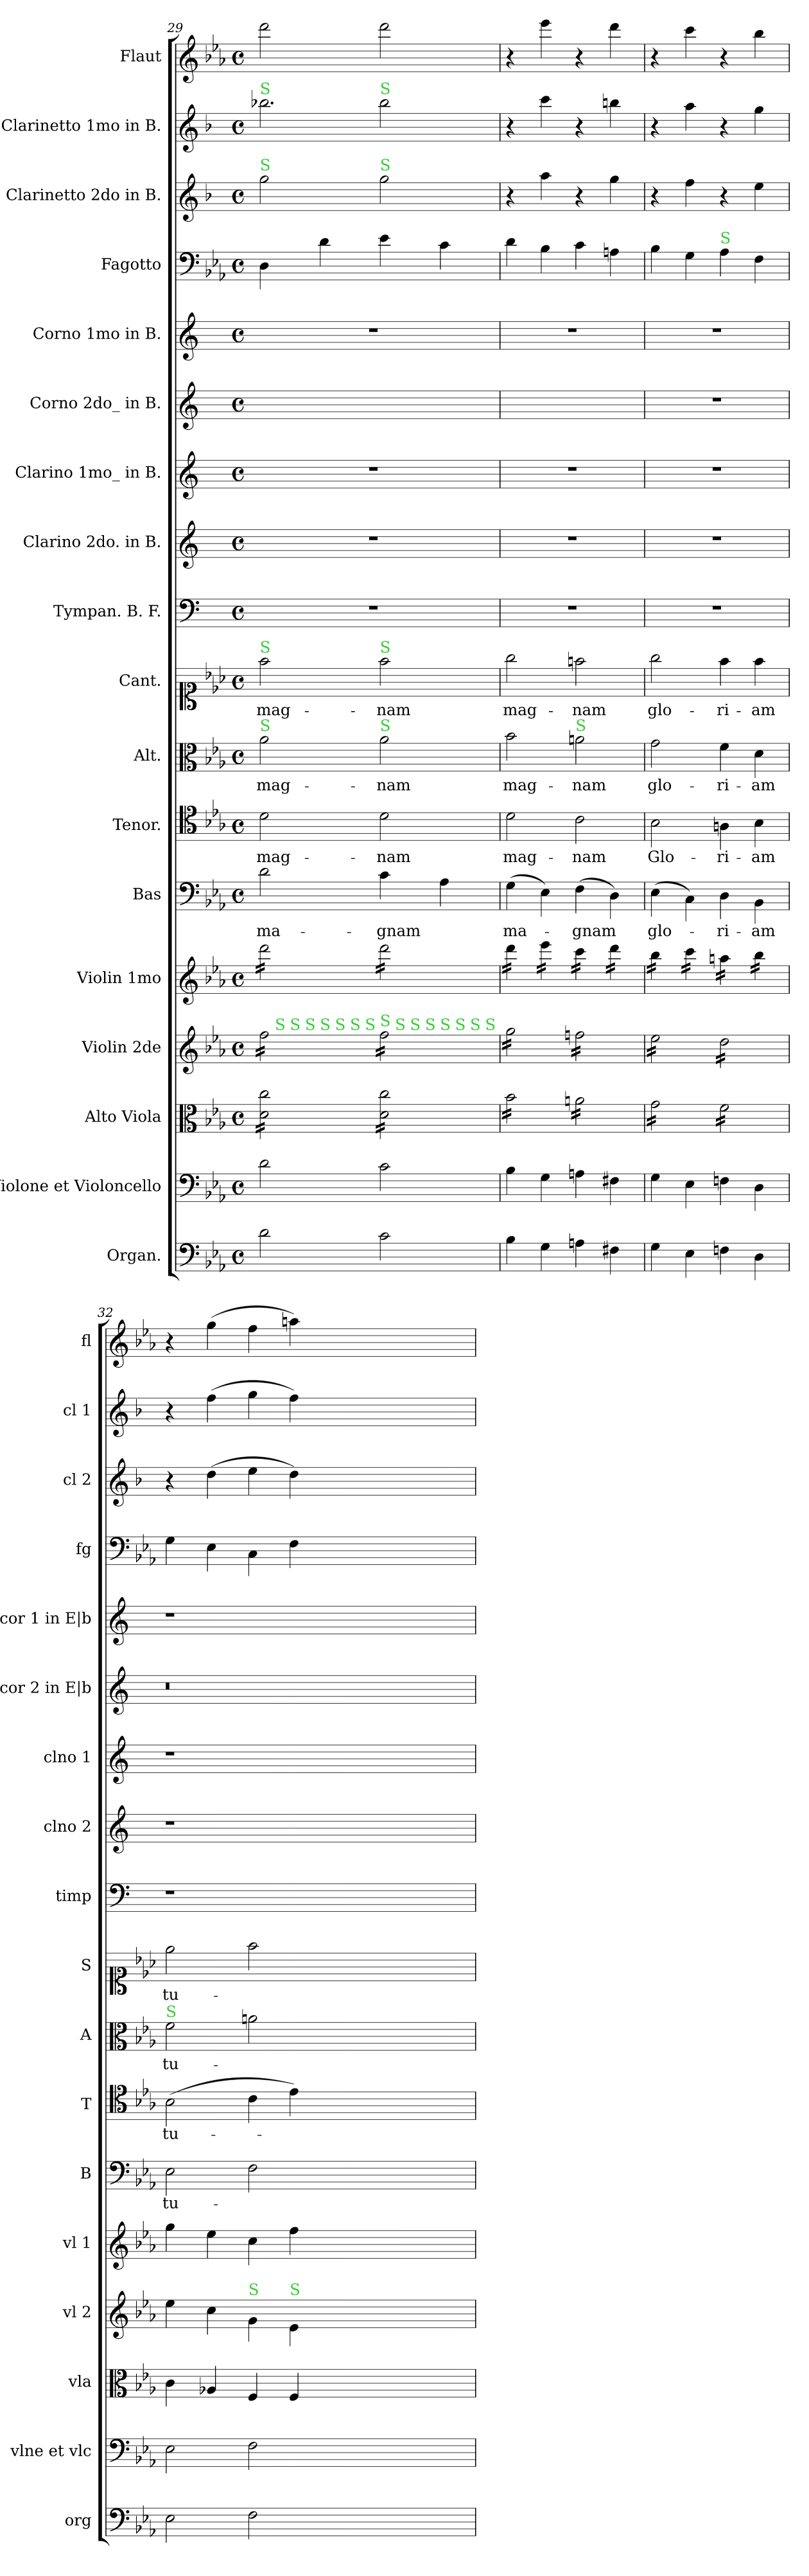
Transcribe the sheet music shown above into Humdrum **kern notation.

**kern	**kern	**kern	**kern	**kern	**kern	**text	**kern	**text	**kern	**text	**kern	**text	**kern	**kern	**kern	**kern	**kern	**kern	**kern	**kern	**kern
*part18	*part17	*part16	*part15	*part14	*part13	*part13	*part12	*part12	*part11	*part11	*part10	*part10	*part9	*part8	*part7	*part6	*part5	*part4	*part3	*part2	*part1
*staff18	*staff17	*staff16	*staff15	*staff14	*staff13	*staff13	*staff12	*staff12	*staff11	*staff11	*staff10	*staff10	*staff9	*staff8	*staff7	*staff6	*staff5	*staff4	*staff3	*staff2	*staff1
*I"Organ.	*I"Violone et Violoncello	*I"Alto Viola	*I"Violin 2de	*I"Violin 1mo	*I"Bas	*	*I"Tenor.	*	*I"Alt.	*	*I"Cant.	*	*I"Tympan. B. F.	*I"Clarino 2do. in B.	*I"Clarino 1mo_ in B.	*I"Corno 2do_ in B.	*I"Corno 1mo in B.	*I"Fagotto	*I"Clarinetto 2do in B.	*I"Clarinetto 1mo in B.	*I"Flaut
*I'org	*I'vlne et vlc	*I'vla	*I'vl 2	*I'vl 1	*I'B	*	*I'T	*	*I'A	*	*I'S	*	*I'timp	*I'clno 2	*I'clno 1	*I'cor 2 in E|b	*I'cor 1 in E|b	*I'fg	*I'cl 2	*I'cl 1	*I'fl
*clefF4	*clefF4	*clefC3	*clefG2	*clefG2	*clefF4	*	*clefC4	*	*clefC3	*	*clefC1	*	*clefF4	*clefG2	*clefG2	*clefG2	*clefG2	*clefF4	*clefG2	*clefG2	*clefG2
*	*	*	*	*	*	*	*	*	*	*	*	*	*	*ITrd-2c-3	*ITrd-2c-3	*ITrd5c9	*ITrd5c9	*	*ITrd1c2	*ITrd1c2	*
*k[b-e-a-]	*k[b-e-a-]	*k[b-e-a-]	*k[b-e-a-]	*k[b-e-a-]	*k[b-e-a-]	*	*k[b-e-a-]	*	*k[b-e-a-]	*	*k[b-e-a-]	*	*	*k[b-e-a-]	*k[b-e-a-]	*k[b-e-a-]	*k[b-e-a-]	*k[b-e-a-]	*k[b-e-a-]	*k[b-e-a-]	*k[b-e-a-]
*E-:	*E-:	*E-:	*E-:	*E-:	*E-:	*	*E-:	*	*E-:	*	*E-:	*	*	*E-:	*E-:	*E-:	*E-:	*E-:	*E-:	*E-:	*E-:
*M4/4	*M4/4	*M4/4	*M4/4	*M4/4	*M4/4	*	*M4/4	*	*M4/4	*	*M4/4	*	*M4/4	*M4/4	*M4/4	*M4/4	*M4/4	*M4/4	*M4/4	*M4/4	*M4/4
*met(c)	*met(c)	*met(c)	*met(c)	*met(c)	*met(c)	*	*met(c)	*	*met(c)	*	*met(c)	*	*met(c)	*met(c)	*met(c)	*met(c)	*met(c)	*met(c)	*met(c)	*met(c)	*met(c)
=29	=29	=29	=29	=29	=29	=29	=29	=29	=29	=29	=29	=29	=29	=29	=29	=29	=29	=29	=29	=29	=29
!	!	!	!	!	!	!	!	!	!	!	!	!	!	!	!	!	!	!	!	!LO:TX:a:color=limegreen:t=S	!
!	!	!	!	!	!	!	!	!	!	!	!	!	!	!	!	!	!	!	!LO:TX:a:color=limegreen:t=S	!	!
!	!	!	!	!	!	!	!	!	!	!	!LO:TX:a:color=limegreen:t=S	!	!	!	!	!	!	!	!	!	!
!	!	!	!	!	!	!	!	!	!LO:TX:a:color=limegreen:t=S	!	!	!	!	!	!	!	!	!	!	!	!
!	!	!	!LO:TX:a:color=limegreen:t=S	!	!	!	!	!	!	!	!	!	!	!	!	!	!	!	!	!	!
!	!	!	!	!	!	!	!	!	!	!	!	!	!	!	!	!	!	!	!	!LO:N:vis=2.	!
*	*	*	*^	*	*	*	*	*	*	*	*	*	*	*	*	*	*	*	*	*	*
*	*	*	*	*^	*	*	*	*	*	*	*	*	*	*	*	*	*	*	*	*	*	*
*	*	*	*	*	*^	*	*	*	*	*	*	*	*	*	*	*	*	*	*	*	*	*	*
*	*	*	*	*	*	*^	*	*	*	*	*	*	*	*	*	*	*	*	*	*	*	*	*	*
*	*	*	*	*	*	*	*^	*	*	*	*	*	*	*	*	*	*	*	*	*	*	*	*	*	*
*	*	*	*	*	*	*	*	*^	*	*	*	*	*	*	*	*	*	*	*	*	*	*	*	*	*	*
*	*	*	*	*	*	*	*	*	*^	*	*	*	*	*	*	*	*	*	*	*	*	*	*	*	*	*	*
*	*	*	*	*	*	*	*	*	*	*^	*	*	*	*	*	*	*	*	*	*	*	*	*	*	*	*	*	*
*	*	*	*	*	*	*	*	*	*	*	*^	*	*	*	*	*	*	*	*	*	*	*	*	*	*	*	*	*	*
*	*	*	*	*	*	*	*	*	*	*	*	*^	*	*	*	*	*	*	*	*	*	*	*	*	*	*	*	*	*	*
*	*	*tremolo	*	*	*	*	*	*	*	*	*	*	*	*	*	*	*	*	*	*	*	*	*	*	*	*	*	*	*	*	*
*	*	*	*tremolo	*	*	*	*	*	*	*	*	*	*	*	*	*	*	*	*	*	*	*	*	*	*	*	*	*	*	*	*
*	*	*	*	*	*	*	*	*	*	*	*	*	*	*tremolo	*	*	*	*	*	*	*	*	*	*	*	*	*	*	*	*	*
2d\	2d\	16d\ 16cc\LL	16ff\LL	16ryy	8ryy	8.ryy	4ryy	4ryy	4.ryy	4..ryy	2ryy	2ryy	2.ryy	16ddd\LL	2d\	ma-	2d\	mag-	2a-\	mag-	2ff\	mag-	1r	1r	1r	1ryy	1r	4D\	2ff\	2aa-X\	2ddd\
!	!	!	!	!LO:TX:a:color=limegreen:t=S	!	!	!	!	!	!	!	!	!	!	!	!	!	!	!	!	!	!	!	!	!	!	!	!	!	!	!
.	.	16d\ 16cc\	16ff\	2...ryy	.	.	.	.	.	.	.	.	.	16ddd\	.	.	.	.	.	.	.	.	.	.	.	.	.	.	.	.	.
!	!	!	!	!	!LO:TX:a:color=limegreen:t=S	!	!	!	!	!	!	!	!	!	!	!	!	!	!	!	!	!	!	!	!	!	!	!	!	!	!
.	.	16d\ 16cc\	16ff\	.	2..ryy	.	.	.	.	.	.	.	.	16ddd\	.	.	.	.	.	.	.	.	.	.	.	.	.	.	.	.	.
!	!	!	!	!	!	!LO:TX:a:color=limegreen:t=S	!	!	!	!	!	!	!	!	!	!	!	!	!	!	!	!	!	!	!	!	!	!	!	!	!
.	.	16d\ 16cc\	16ff\	.	.	2ryy	.	.	.	.	.	.	.	16ddd\	.	.	.	.	.	.	.	.	.	.	.	.	.	.	.	.	.
!	!	!	!	!	!	!	!LO:TX:a:color=limegreen:t=S	!	!	!	!	!	!	!	!	!	!	!	!	!	!	!	!	!	!	!	!	!	!	!	!
.	.	16d\ 16cc\	16ff\	.	.	.	2.ryy	16ryy	.	.	.	.	.	16ddd\	.	.	.	.	.	.	.	.	.	.	.	.	.	4d\	.	.	.
!	!	!	!	!	!	!	!	!LO:TX:a:color=limegreen:t=S	!	!	!	!	!	!	!	!	!	!	!	!	!	!	!	!	!	!	!	!	!	!	!
.	.	16d\ 16cc\	16ff\	.	.	.	.	2ryy	.	.	.	.	.	16ddd\	.	.	.	.	.	.	.	.	.	.	.	.	.	.	.	.	.
!	!	!	!	!	!	!	!	!	!LO:TX:a:color=limegreen:t=S	!	!	!	!	!	!	!	!	!	!	!	!	!	!	!	!	!	!	!	!	!	!
.	.	16d\ 16cc\	16ff\	.	.	.	.	.	2ryy	.	.	.	.	16ddd\	.	.	.	.	.	.	.	.	.	.	.	.	.	.	.	.	.
!	!	!	!	!	!	!	!	!	!	!LO:TX:a:color=limegreen:t=S	!	!	!	!	!	!	!	!	!	!	!	!	!	!	!	!	!	!	!	!	!
.	.	16d\ 16cc\JJ	16ff\JJ	.	.	.	.	.	.	2ryy	.	.	.	16ddd\JJ	.	.	.	.	.	.	.	.	.	.	.	.	.	.	.	.	.
!	!	!	!	!	!	!	!	!	!	!	!	!	!	!	!	!	!	!	!	!	!	!	!	!	!	!	!	!	!	!LO:TX:a:color=limegreen:t=S	!
!	!	!	!	!	!	!	!	!	!	!	!	!	!	!	!	!	!	!	!	!	!	!	!	!	!	!	!	!	!LO:TX:a:color=limegreen:t=S	!	!
!	!	!	!	!	!	!	!	!	!	!	!	!	!	!	!	!	!	!	!	!	!LO:TX:a:color=limegreen:t=S	!	!	!	!	!	!	!	!	!	!
!	!	!	!	!	!	!	!	!	!	!	!	!	!	!	!	!	!	!	!LO:TX:a:color=limegreen:t=S	!	!	!	!	!	!	!	!	!	!	!	!
!	!	!	!LO:TX:a:color=limegreen:t=S	!	!	!	!	!	!	!	!	!	!	!	!	!	!	!	!	!	!	!	!	!	!	!	!	!	!	!	!
2c\	2c\	16d\ 16cc\LL	16ff\LL	.	.	.	.	.	.	.	16ryy	8ryy	.	16ddd\LL	4c\	-gnam	2d\	-nam	2a-\	-nam	2ff\	-nam	.	.	.	.	.	4e-\	2ff\	2aa-\	2ddd\
!	!	!	!	!	!	!	!	!	!	!	!LO:TX:a:color=limegreen:t=S	!	!	!	!	!	!	!	!	!	!	!	!	!	!	!	!	!	!	!	!
.	.	16d\ 16cc\	16ff\	.	.	.	.	.	.	.	4..ryy	.	.	16ddd\	.	.	.	.	.	.	.	.	.	.	.	.	.	.	.	.	.
!	!	!	!	!	!	!	!	!	!	!	!	!LO:TX:a:color=limegreen:t=S	!	!	!	!	!	!	!	!	!	!	!	!	!	!	!	!	!	!	!
.	.	16d\ 16cc\	16ff\	.	.	.	.	.	.	.	.	4.ryy	.	16ddd\	.	.	.	.	.	.	.	.	.	.	.	.	.	.	.	.	.
!	!	!	!	!	!	!LO:TX:a:color=limegreen:t=S	!	!	!	!	!	!	!	!	!	!	!	!	!	!	!	!	!	!	!	!	!	!	!	!	!
.	.	16d\ 16cc\	16ff\	.	.	4ryy	.	.	.	.	.	.	.	16ddd\	.	.	.	.	.	.	.	.	.	.	.	.	.	.	.	.	.
!	!	!	!	!	!	!	!	!	!	!	!	!	!LO:TX:a:color=limegreen:t=S	!	!	!	!	!	!	!	!	!	!	!	!	!	!	!	!	!	!
.	.	16d\ 16cc\	16ff\	.	.	.	.	.	.	.	.	.	4ryy	16ddd\	4A-\	.	.	.	.	.	.	.	.	.	.	.	.	4c\	.	.	.
!	!	!	!	!	!	!	!	!LO:TX:a:color=limegreen:t=S	!	!	!	!	!	!	!	!	!	!	!	!	!	!	!	!	!	!	!	!	!	!	!
.	.	16d\ 16cc\	16ff\	.	.	.	.	8.ryy	.	.	.	.	.	16ddd\	.	.	.	.	.	.	.	.	.	.	.	.	.	.	.	.	.
!	!	!	!	!	!	!	!	!	!LO:TX:a:color=limegreen:t=S	!	!	!	!	!	!	!	!	!	!	!	!	!	!	!	!	!	!	!	!	!	!
.	.	16d\ 16cc\	16ff\	.	.	.	.	.	8ryy	.	.	.	.	16ddd\	.	.	.	.	.	.	.	.	.	.	.	.	.	.	.	.	.
!	!	!	!	!	!	!LO:TX:a:color=limegreen:t=S	!	!	!	!	!	!	!	!	!	!	!	!	!	!	!	!	!	!	!	!	!	!	!	!	!
.	.	16d\ 16cc\JJ	16ff\JJ	.	.	16ryy	.	.	.	16ryy	.	.	.	16ddd\JJ	.	.	.	.	.	.	.	.	.	.	.	.	.	.	.	.	.
=30	=30	=30	=30	=30	=30	=30	=30	=30	=30	=30	=30	=30	=30	=30	=30	=30	=30	=30	=30	=30	=30	=30	=30	=30	=30	=30	=30	=30	=30	=30	=30
!	!	!	!	!	!	!	!	!	!	!	!	!	!	!	!	!	!	!LO:LY:i	!	!LO:LY:i	!	!LO:LY:i	!	!	!	!	!	!	!	!	!
*	*	*	*v	*v	*v	*v	*v	*v	*v	*v	*v	*v	*v	*	*	*	*	*	*	*	*	*	*	*	*	*	*	*	*	*	*
4B-\	4B-\	16b-\LL	16gg\LL	16ddd\LL	(4G\	ma-	2d\	mag-	2b-\	mag-	2gg\	mag-	1r	1r	1r	1ryy	1r	4d\	4r	4r	4r
.	.	16b-\	16gg\	16ddd\	.	.	.	.	.	.	.	.	.	.	.	.	.	.	.	.	.
.	.	16b-\	16gg\	16ddd\	.	.	.	.	.	.	.	.	.	.	.	.	.	.	.	.	.
.	.	16b-\	16gg\	16ddd\JJ	.	.	.	.	.	.	.	.	.	.	.	.	.	.	.	.	.
4G\	4G\	16b-\	16gg\	16eee-\LL	4E-\)	.	.	.	.	.	.	.	.	.	.	.	.	4B-\	4gg\	4bb-\	4eee-\
.	.	16b-\	16gg\	16eee-\	.	.	.	.	.	.	.	.	.	.	.	.	.	.	.	.	.
.	.	16b-\	16gg\	16eee-\	.	.	.	.	.	.	.	.	.	.	.	.	.	.	.	.	.
.	.	16b-\JJ	16gg\JJ	16eee-\JJ	.	.	.	.	.	.	.	.	.	.	.	.	.	.	.	.	.
!	!	!	!	!	!	!	!	!	!LO:TX:a:color=limegreen:t=S	!	!	!	!	!	!	!	!	!	!	!	!
!	!	!	!	!	!	!	!	!LO:LY:i	!	!LO:LY:i	!	!LO:LY:i	!	!	!	!	!	!	!	!	!
4An\	4An\	16an\LL	16ffn\LL	16ccc\LL	(4F\	-gnam	2c\	-nam	2an\	-nam	2ffn\	-nam	.	.	.	.	.	4c\	4r	4r	4r
.	.	16an\	16ffn\	16ccc\	.	.	.	.	.	.	.	.	.	.	.	.	.	.	.	.	.
.	.	16an\	16ffn\	16ccc\	.	.	.	.	.	.	.	.	.	.	.	.	.	.	.	.	.
.	.	16an\	16ffn\	16ccc\JJ	.	.	.	.	.	.	.	.	.	.	.	.	.	.	.	.	.
4F#X\	4F#X\	16an\	16ffn\	16ddd\LL	4D\)	.	.	.	.	.	.	.	.	.	.	.	.	4An\	4ff\	4aan\	4ddd\
.	.	16an\	16ffn\	16ddd\	.	.	.	.	.	.	.	.	.	.	.	.	.	.	.	.	.
.	.	16an\	16ffn\	16ddd\	.	.	.	.	.	.	.	.	.	.	.	.	.	.	.	.	.
.	.	16an\JJ	16ffn\JJ	16ddd\JJ	.	.	.	.	.	.	.	.	.	.	.	.	.	.	.	.	.
=31	=31	=31	=31	=31	=31	=31	=31	=31	=31	=31	=31	=31	=31	=31	=31	=31	=31	=31	=31	=31	=31
4G\	4G\	16g\LL	16ee-\LL	16bb-\LL	(4E-\	glo-	2B-\	Glo-	2g\	glo-	2gg\	glo-	1r	1r	1r	1r	1r	4B-\	4r	4r	4r
.	.	16g\	16ee-\	16bb-\	.	.	.	.	.	.	.	.	.	.	.	.	.	.	.	.	.
.	.	16g\	16ee-\	16bb-\	.	.	.	.	.	.	.	.	.	.	.	.	.	.	.	.	.
.	.	16g\	16ee-\	16bb-\JJ	.	.	.	.	.	.	.	.	.	.	.	.	.	.	.	.	.
4E-\	4E-\	16g\	16ee-\	16ccc\LL	4C\)	.	.	.	.	.	.	.	.	.	.	.	.	4G\	4ee-\	4gg\	4ccc\
.	.	16g\	16ee-\	16ccc\	.	.	.	.	.	.	.	.	.	.	.	.	.	.	.	.	.
.	.	16g\	16ee-\	16ccc\	.	.	.	.	.	.	.	.	.	.	.	.	.	.	.	.	.
.	.	16g\JJ	16ee-\JJ	16ccc\JJ	.	.	.	.	.	.	.	.	.	.	.	.	.	.	.	.	.
!	!	!	!	!	!	!	!	!	!	!	!	!	!	!	!	!	!	!LO:TX:a:color=limegreen:t=S	!	!	!
4Fn\	4Fn\	16f\LL	16dd\LL	16aan\LL	4D\	-ri-	4An\	-ri-	4f\	-ri-	4ff\	-ri-	.	.	.	.	.	4A-\	4r	4r	4r
.	.	16f\	16dd\	16aan\	.	.	.	.	.	.	.	.	.	.	.	.	.	.	.	.	.
.	.	16f\	16dd\	16aan\	.	.	.	.	.	.	.	.	.	.	.	.	.	.	.	.	.
.	.	16f\	16dd\	16aan\JJ	.	.	.	.	.	.	.	.	.	.	.	.	.	.	.	.	.
4D\	4D\	16f\	16dd\	16bb-\LL	4BB-\	-am	4B-\	-am	4d\	-am	4ff\	-am	.	.	.	.	.	4F\	4dd\	4ff\	4bb-\
.	.	16f\	16dd\	16bb-\	.	.	.	.	.	.	.	.	.	.	.	.	.	.	.	.	.
.	.	16f\	16dd\	16bb-\	.	.	.	.	.	.	.	.	.	.	.	.	.	.	.	.	.
.	.	16f\JJ	16dd\JJ	16bb-\JJ	.	.	.	.	.	.	.	.	.	.	.	.	.	.	.	.	.
*	*	*	*	*Xtremolo	*	*	*	*	*	*	*	*	*	*	*	*	*	*	*	*	*
*	*	*	*Xtremolo	*	*	*	*	*	*	*	*	*	*	*	*	*	*	*	*	*	*
*	*	*Xtremolo	*	*	*	*	*	*	*	*	*	*	*	*	*	*	*	*	*	*	*
=32	=32	=32	=32	=32	=32	=32	=32	=32	=32	=32	=32	=32	=32	=32	=32	=32	=32	=32	=32	=32	=32
!	!	!	!	!	!	!	!	!	!LO:TX:a:color=limegreen:t=S	!	!	!	!	!	!	!	!	!	!	!	!
2E-\	2E-\	4c\	4ee-\	4gg\	2E-\	tu-	(2B-\	tu-	2f\	tu-	2ee-\	tu-	1r	1r	1r	0.r	1r	4G\	4r	4r	4r
.	.	4A-X/	4cc\	4ee-\	.	.	.	.	.	.	.	.	.	.	.	.	.	4E-\	(4cc\	(4ee-\	(4gg\
!	!	!	!LO:TX:a:color=limegreen:t=S	!	!	!	!	!	!	!	!	!	!	!	!	!	!	!	!	!	!
2F\	2F\	4F/	4g\	4cc\	2F\	.	4c\	.	2an\	.	2ff\	.	.	.	.	.	.	4C\	4dd\	4ff\	4ff\
!	!	!	!LO:TX:a:color=limegreen:t=S	!	!	!	!	!	!	!	!	!	!	!	!	!	!	!	!	!	!
.	.	4F/	4e-\	4ff\	.	.	4e-\)	.	.	.	.	.	.	.	.	.	.	4F\	4cc\)	4ee-\)	4aan\)
0ryy	0ryy	0ryy	0ryy	0ryy	0ryy	.	0ryy	.	0ryy	.	0ryy	.	0ryy	0ryy	0ryy	.	0ryy	0ryy	0ryy	0ryy	0ryy
=	=	=	=	=	=	=	=	=	=	=	=	=	=	=	=	=	=	=	=	=	=
*-	*-	*-	*-	*-	*-	*-	*-	*-	*-	*-	*-	*-	*-	*-	*-	*-	*-	*-	*-	*-	*-
